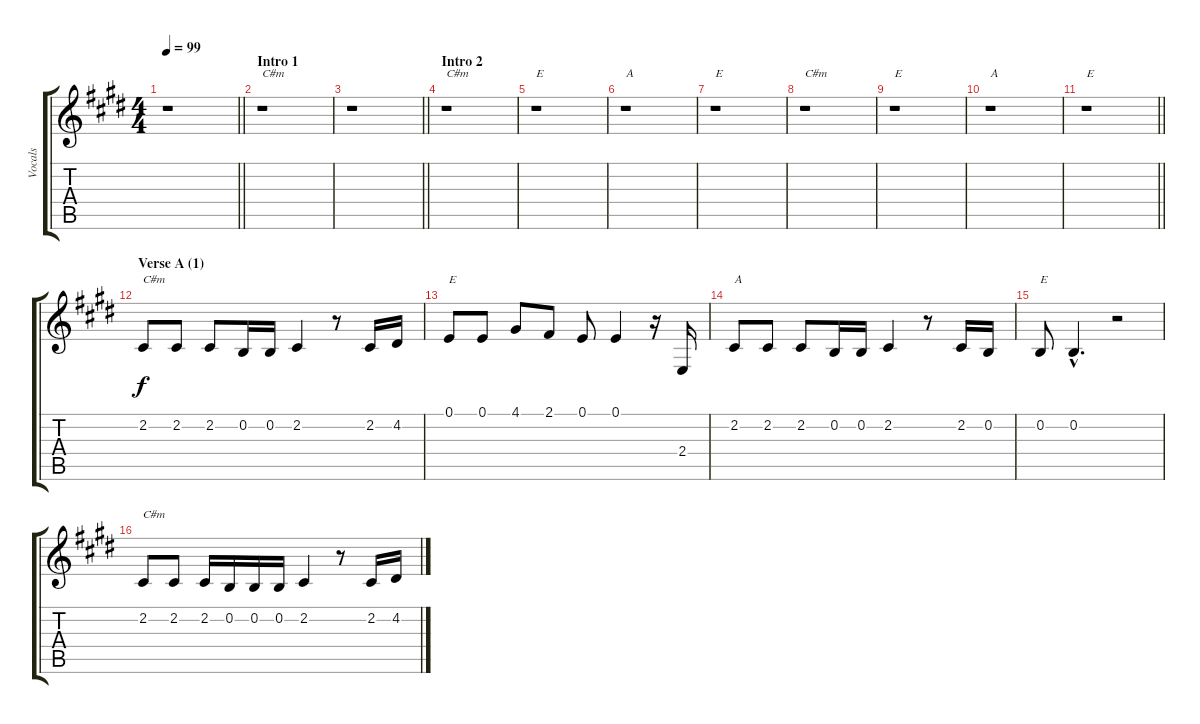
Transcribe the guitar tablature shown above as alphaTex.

\track ("Vocals" "Vocals") {instrument sopranosax}
\staff {score tabs}
\tuning (E4 B3 G3 D3 A2 E2) {hide}
\ts (4 4)
\tempo 99
\clef g2
\barLineRight lightlight
\ks c#minor
r.1{dy f instrument sopranosax} |
\section ("" "Intro 1")
r.1{txt "C#m"} |
\barLineRight lightlight
r.1 |
\section ("" "Intro 2")
r.1{txt "C#m"} |
r.1{txt "E"} |
r.1{txt "A"} |
r.1{txt "E"} |
r.1{txt "C#m"} |
r.1{txt "E"} |
r.1{txt "A"} |
\barLineRight lightlight
r.1{txt "E"} |
\section ("" "Verse A (1)")
2.2.8{txt "C#m"} 2.2.8 2.2.8 0.2.16 0.2.16 2.2.4 r.8 2.2.16 4.2.16 |
0.1.8{txt "E"} 0.1.8 4.1.8 2.1.8 0.1.8 0.1.4 r.16 2.4.16 |
2.2.8{txt "A"} 2.2.8 2.2.8 0.2.16 0.2.16 2.2.4 r.8 2.2.16 0.2.16 |
0.2.8{txt "E"} 0.2{hac}.4{d} r.2 |
2.2.8{txt "C#m"} 2.2.8 2.2.16 0.2.16 0.2.16 0.2.16 2.2.4 r.8 2.2.16 4.2.16
